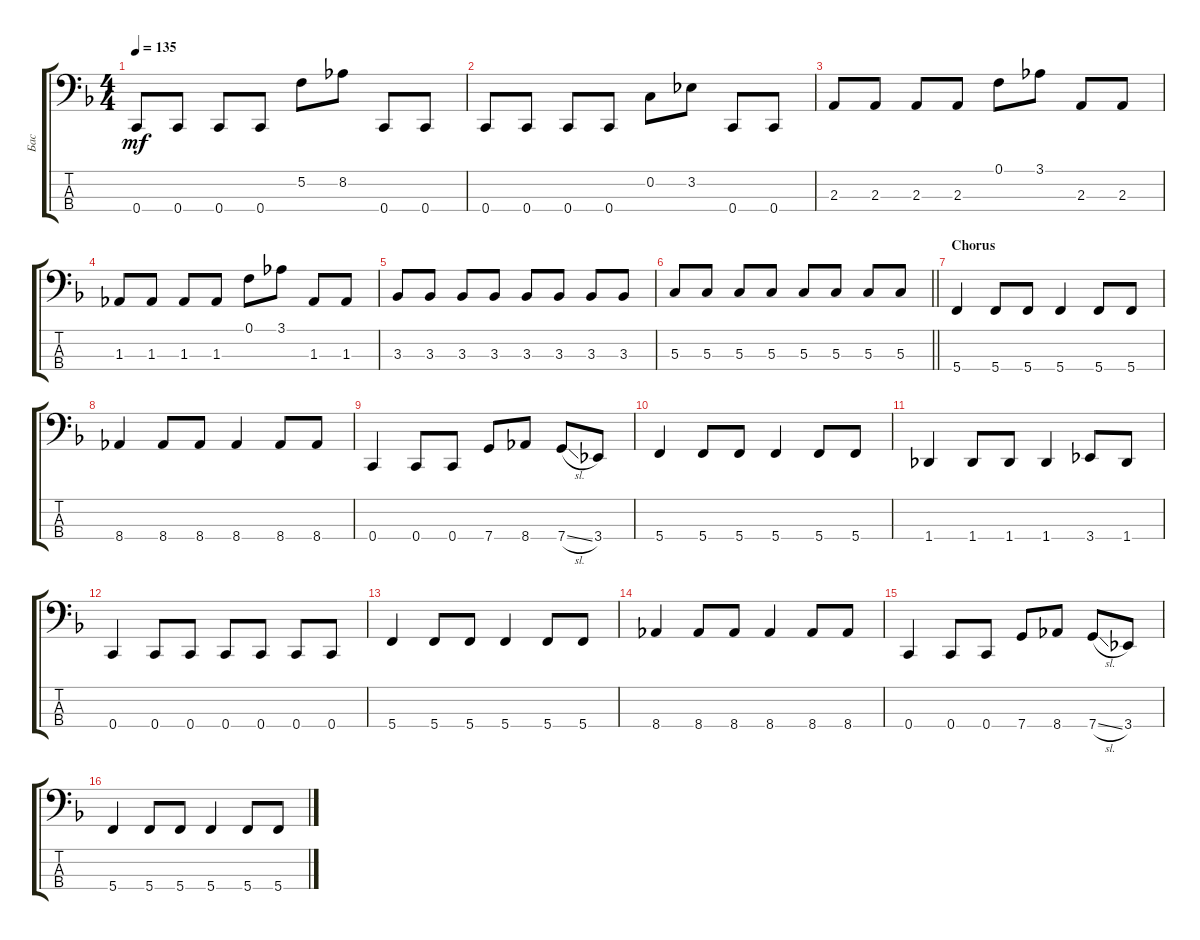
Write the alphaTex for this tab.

\track ("Бас" "Бас") {instrument electricbassfinger}
\staff {score tabs}
\tuning (F2 C2 G1 C1) {hide}
\ts (4 4)
\tempo 135
\clef f4
\ks dminor
0.4.8{dy mf} 0.4.8 0.4.8 0.4.8 5.2.8 8.2.8 0.4.8 0.4.8 |
0.4.8 0.4.8 0.4.8 0.4.8 0.2.8 3.2.8 0.4.8 0.4.8 |
2.3.8 2.3.8 2.3.8 2.3.8 0.1.8 3.1.8 2.3.8 2.3.8 |
1.3.8 1.3.8 1.3.8 1.3.8 0.1.8 3.1.8 1.3.8 1.3.8 |
3.3.8 3.3.8 3.3.8 3.3.8 3.3.8 3.3.8 3.3.8 3.3.8 |
\barLineRight lightlight
5.3.8 5.3.8 5.3.8 5.3.8 5.3.8 5.3.8 5.3.8 5.3.8 |
\section ("" "Chorus")
5.4.4 5.4.8 5.4.8 5.4.4 5.4.8 5.4.8 |
8.4.4 8.4.8 8.4.8 8.4.4 8.4.8 8.4.8 |
0.4.4 0.4.8 0.4.8 7.4.8 8.4.8 7.4{sl}.8 3.4.8 |
5.4.4 5.4.8 5.4.8 5.4.4 5.4.8 5.4.8 |
1.4.4 1.4.8 1.4.8 1.4.4 3.4.8 1.4.8 |
0.4.4 0.4.8 0.4.8 0.4.8 0.4.8 0.4.8 0.4.8 |
5.4.4 5.4.8 5.4.8 5.4.4 5.4.8 5.4.8 |
8.4.4 8.4.8 8.4.8 8.4.4 8.4.8 8.4.8 |
0.4.4 0.4.8 0.4.8 7.4.8 8.4.8 7.4{sl}.8 3.4.8 |
5.4.4 5.4.8 5.4.8 5.4.4 5.4.8 5.4.8
